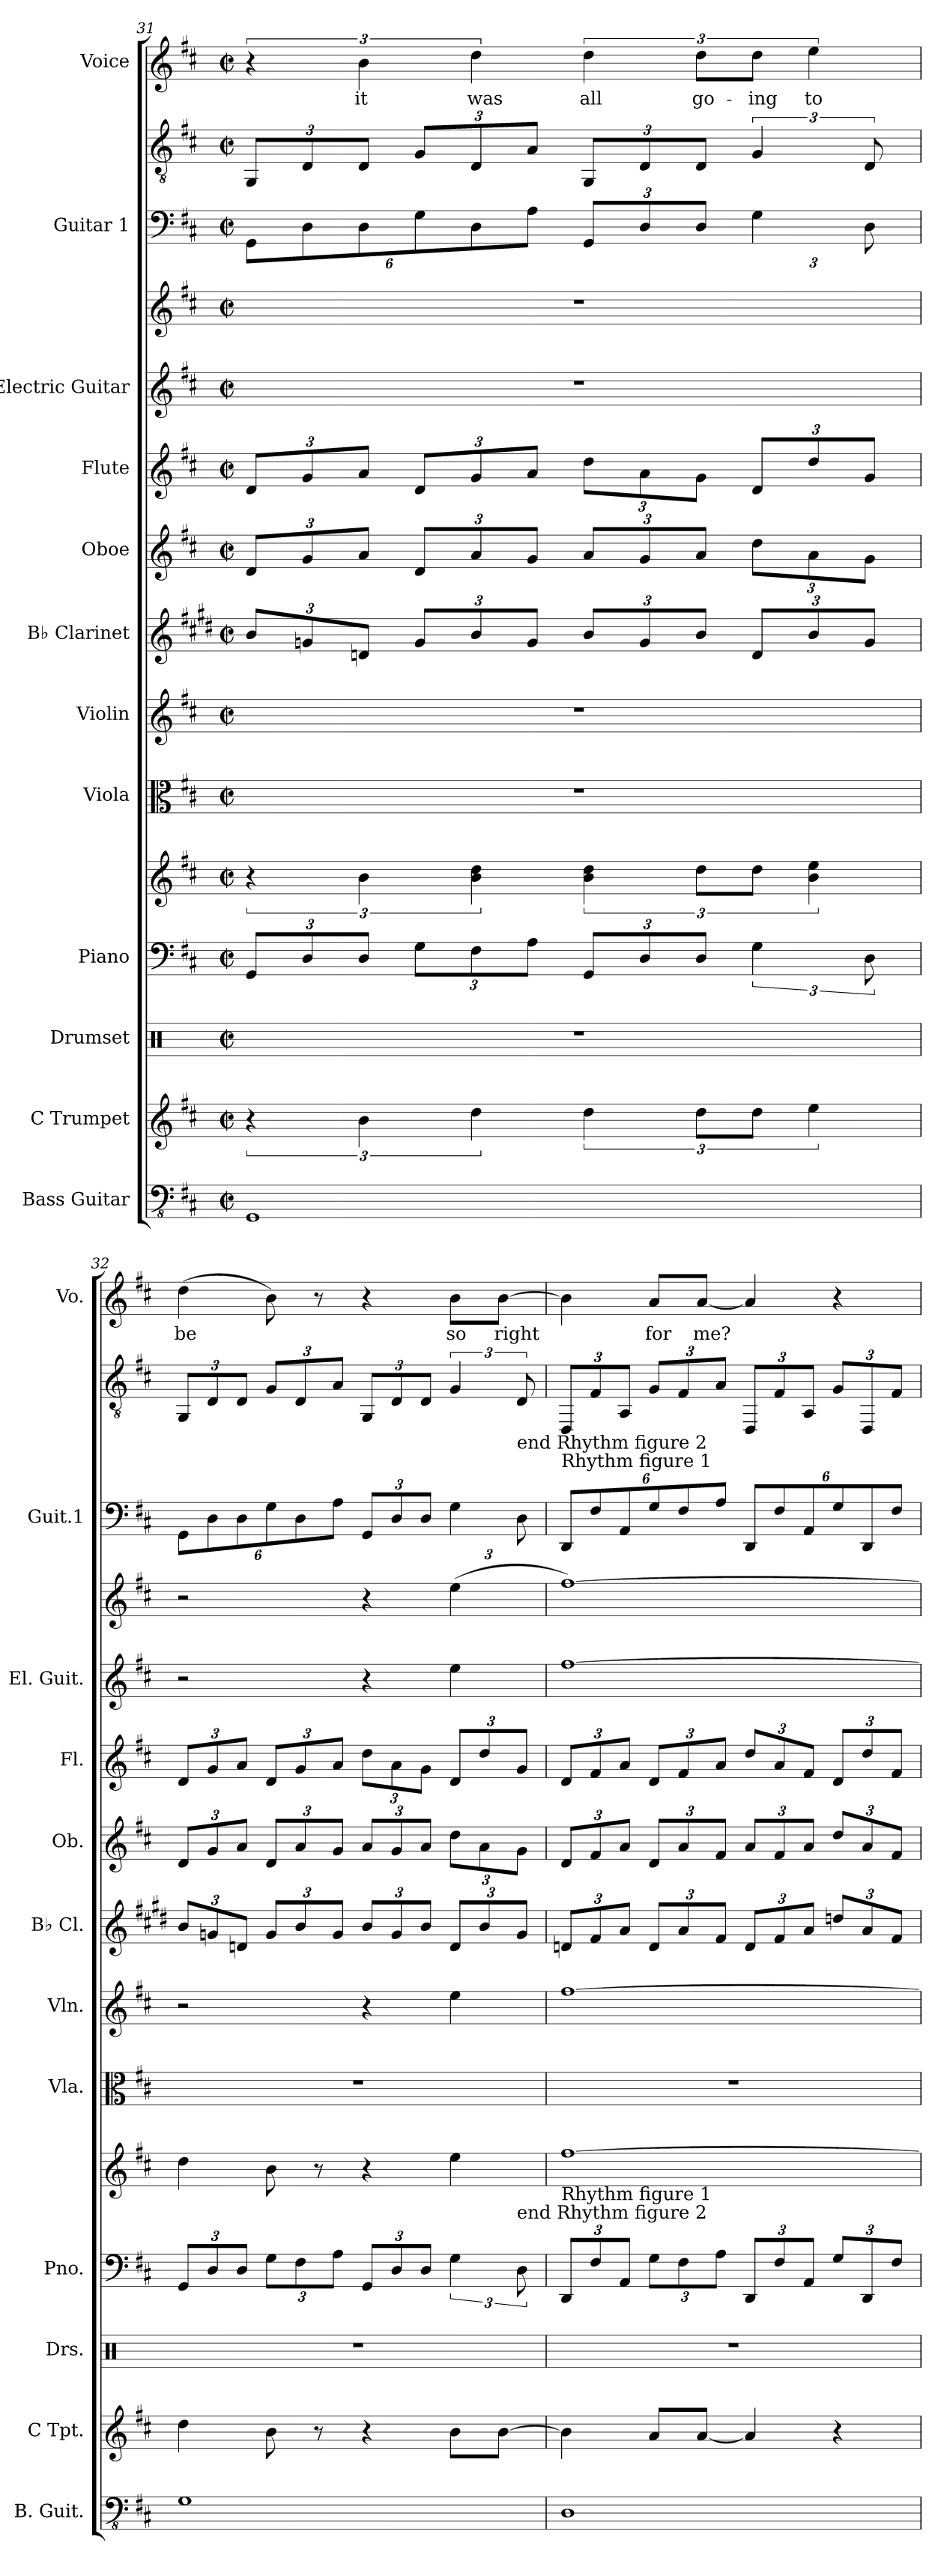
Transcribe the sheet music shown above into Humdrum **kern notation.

**kern	**kern	**kern	**kern	**kern	**kern	**kern	**kern	**kern	**kern	**kern	**kern	**kern	**kern	**kern	**text
*part12	*part11	*part10	*part9	*part9	*part8	*part7	*part6	*part5	*part4	*part3	*part3	*part2	*part2	*part1	*part1
*staff15	*staff14	*staff13	*staff12	*staff11	*staff10	*staff9	*staff8	*staff7	*staff6	*staff5	*staff4	*staff3	*staff2	*staff1	*staff1
*I"Bass Guitar	*I"C Trumpet	*I"Drumset	*I"Piano	*	*I"Viola	*I"Violin	*I"B♭ Clarinet	*I"Oboe	*I"Flute	*I"Electric Guitar	*	*I"Guitar 1	*	*I"Voice	*
*I'B. Guit.	*I'C Tpt.	*I'Drs.	*I'Pno.	*	*I'Vla.	*I'Vln.	*I'B♭ Cl.	*I'Ob.	*I'Fl.	*I'El. Guit.	*	*I'Guit.1	*	*I'Vo.	*
*clefFv4	*clefG2	*clefX	*clefF4	*clefG2	*clefC3	*clefG2	*clefG2	*clefG2	*clefG2	*	*clefG2	*	*clefGv2	*clefG2	*
*	*	*	*	*	*	*	*ITrd1c2	*	*	*	*	*	*	*	*
*k[f#c#]	*k[f#c#]	*k[]	*k[f#c#]	*k[f#c#]	*k[f#c#]	*k[f#c#]	*k[f#c#]	*k[f#c#]	*k[f#c#]	*k[f#c#]	*k[f#c#]	*k[f#c#]	*k[f#c#]	*k[f#c#]	*
*M2/2	*M2/2	*M2/2	*M2/2	*M2/2	*M2/2	*M2/2	*M2/2	*M2/2	*M2/2	*M2/2	*M2/2	*M2/2	*M2/2	*M2/2	*
*met(c|)	*met(c|)	*met(c|)	*met(c|)	*met(c|)	*met(c|)	*met(c|)	*met(c|)	*met(c|)	*met(c|)	*met(c|)	*met(c|)	*met(c|)	*met(c|)	*met(c|)	*
*	*	*	*Xbrackettup	*	*	*	*Xbrackettup	*Xbrackettup	*Xbrackettup	*	*	*Xbrackettup	*Xbrackettup	*	*
=31	=31	=31	=31	=31	=31	=31	=31	=31	=31	=31	=31	=31	=31	=31	=31
1GGG	6r	1r	12GG/L	6r	1r	1r	12a/L	12d/L	12d/L	1r	1r	12GGL	12GG/L	6r	.
.	.	.	12D/	.	.	.	12fn/	12g/	12g/	.	.	12D	12D/	.	.
.	6b\	.	12D/J	6b\	.	.	12cn/J	12a/J	12a/J	.	.	12D	12D/J	6b\	it
.	.	.	12G\L	.	.	.	12f/L	12d/L	12d/L	.	.	12G	12G/L	.	.
.	6dd\	.	12F#\	6b\ 6dd\	.	.	12a/	12a/	12g/	.	.	12D	12D/	6dd\	was
.	.	.	12A\J	.	.	.	12f/J	12g/J	12a/J	.	.	12AJ	12A/J	.	.
.	6dd\	.	12GG/L	6b\ 6dd\	.	.	12a/L	12a/L	12dd\L	.	.	12GGL	12GG/L	6dd\	all
.	.	.	12D/	.	.	.	12f/	12g/	12a\	.	.	12D	12D/	.	.
.	12dd\L	.	12D/J	12dd\L	.	.	12a/J	12a/J	12g\J	.	.	12DJ	12D/J	12dd\L	go-
*	*	*	*brackettup	*	*	*	*	*	*	*	*	*	*brackettup	*	*
.	12dd\J	.	6G\	12dd\J	.	.	12c/L	12dd\L	12d/L	.	.	6G	6G/	12dd\J	-ing
.	6ee\	.	.	6b\ 6ee\	.	.	12a/	12a\	12dd/	.	.	.	.	6ee\	to
.	.	.	12D\	.	.	.	12f/J	12g\J	12g/J	.	.	12D	12D/	.	.
!!LO:PB:g=z
=32	=32	=32	=32	=32	=32	=32	=32	=32	=32	=32	=32	=32	=32	=32	=32
*	*	*	*Xbrackettup	*	*	*	*	*	*	*	*	*	*Xbrackettup	*	*
1GG	4dd\	1r	12GG/L	4dd\	1r	2r	12a/L	12d/L	12d/L	2r	2r	12GGL	12GG/L	(4dd\	be
.	.	.	12D/	.	.	.	12fn/	12g/	12g/	.	.	12D	12D/	.	.
.	.	.	12D/J	.	.	.	12cn/J	12a/J	12a/J	.	.	12D	12D/J	.	.
.	8b\	.	12G\L	8b\	.	.	12f/L	12d/L	12d/L	.	.	12G	12G/L	8b\)	.
.	.	.	12F#\	.	.	.	12a/	12a/	12g/	.	.	12D	12D/	.	.
.	8r	.	.	8r	.	.	.	.	.	.	.	.	.	8r	.
.	.	.	12A\J	.	.	.	12f/J	12g/J	12a/J	.	.	12AJ	12A/J	.	.
.	4r	.	12GG/L	4r	.	4r	12a/L	12a/L	12dd\L	4r	4r	12GGL	12GG/L	4r	.
.	.	.	12D/	.	.	.	12f/	12g/	12a\	.	.	12D	12D/	.	.
.	.	.	12D/J	.	.	.	12a/J	12a/J	12g\J	.	.	12DJ	12D/J	.	.
*	*	*	*brackettup	*	*	*	*	*	*	*	*	*	*brackettup	*	*
.	8b\L	.	6G\	4ee\	.	4ee\	12c/L	12dd\L	12d/L	4ee	(4ee\	6G	6G/	8b\L	so
.	.	.	.	.	.	.	12a/	12a\	12dd/	.	.	.	.	.	.
.	[8b\J	.	.	.	.	.	.	.	.	.	.	.	.	[8b\J	right
!	!	!	!	!	!	!	!	!	!	!	!	!	!LO:TX:b:t=end Rhythm figure 2	!	!
!	!	!	!LO:TX:a:t=end Rhythm figure 2	!	!	!	!	!	!	!	!	!	!	!	!
.	.	.	12D\	.	.	.	12f/J	12g\J	12g/J	.	.	12D	12D/	.	.
=33	=33	=33	=33	=33	=33	=33	=33	=33	=33	=33	=33	=33	=33	=33	=33
*	*	*	*Xbrackettup	*	*	*	*	*	*	*	*	*	*Xbrackettup	*	*
!	!	!	!	!	!	!	!	!	!	!	!	!	!LO:TX:b:t=Rhythm figure 1	!	!
!	!	!	!LO:TX:a:t=Rhythm figure 1	!	!	!	!	!	!	!	!	!	!	!	!
1DD	4b\]	1r	12DD/L	[1ff#	1r	[1ff#	12cn/L	12d/L	12d/L	[1ff#	[1ff#)	12DDL	12DD/L	4b\]	.
.	.	.	12F#/	.	.	.	12e/	12f#/	12f#/	.	.	12F#	12F#/	.	.
.	.	.	12AA/J	.	.	.	12g/J	12a/J	12a/J	.	.	12AA	12AA/J	.	.
.	8a/L	.	12G\L	.	.	.	12c/L	12d/L	12d/L	.	.	12G	12G/L	8a/L	for
.	.	.	12F#\	.	.	.	12g/	12a/	12f#/	.	.	12F#	12F#/	.	.
.	[8a/J	.	.	.	.	.	.	.	.	.	.	.	.	[8a/J	me?
.	.	.	12A\J	.	.	.	12e/J	12f#/J	12a/J	.	.	12AJ	12A/J	.	.
.	4a/]	.	12DD/L	.	.	.	12c/L	12a/L	12dd/L	.	.	12DDL	12DD/L	4a/]	.
.	.	.	12F#/	.	.	.	12e/	12f#/	12a/	.	.	12F#	12F#/	.	.
.	.	.	12AA/J	.	.	.	12g/J	12a/J	12f#/J	.	.	12AA	12AA/J	.	.
.	4r	.	12G/L	.	.	.	12ccn/L	12dd/L	12d/L	.	.	12G	12G/L	4r	.
.	.	.	12DD/	.	.	.	12g/	12a/	12dd/	.	.	12DD	12DD/	.	.
.	.	.	12F#/J	.	.	.	12e/J	12f#/J	12f#/J	.	.	12F#J	12F#/J	.	.
=	=	=	=	=	=	=	=	=	=	=	=	=	=	=	=
*-	*-	*-	*-	*-	*-	*-	*-	*-	*-	*-	*-	*-	*-	*-	*-
